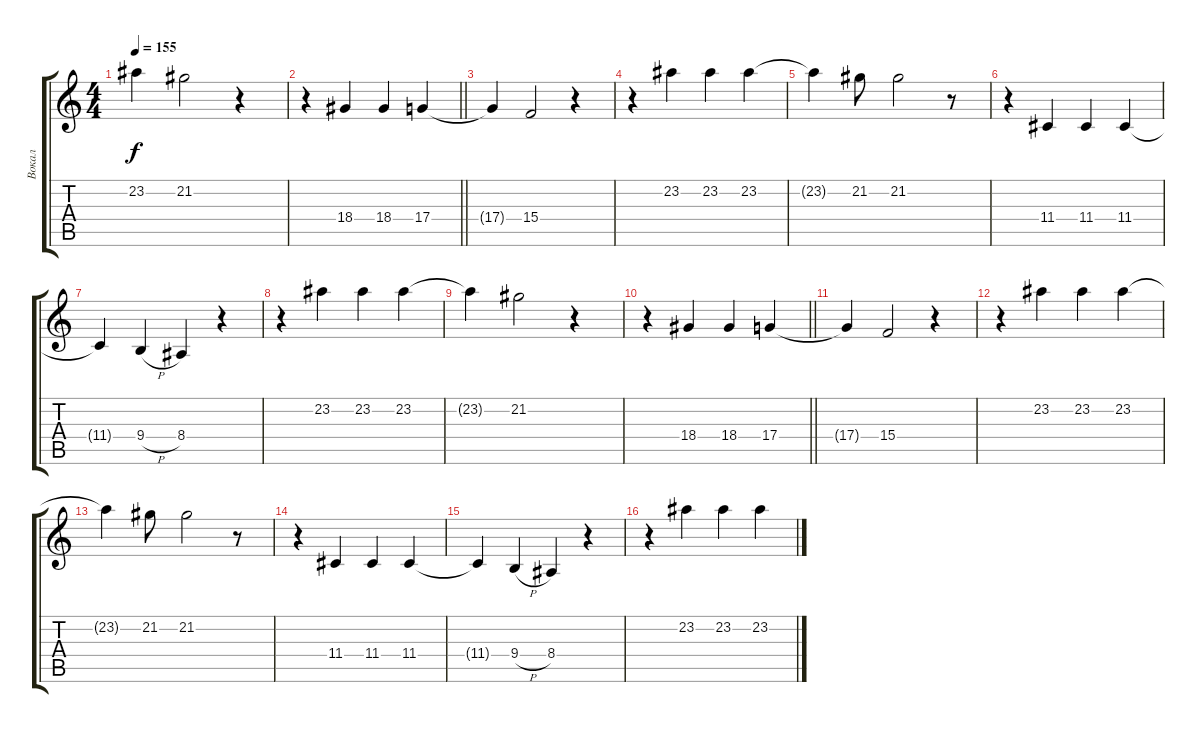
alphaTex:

\track ("Вокал" "Вокал") {instrument tremolostrings}
\staff {score tabs}
\tuning (E4 B3 G3 D3 A2 E2) {hide}
\ts (4 4)
\tempo 155
\clef g2
\ks c
23.2{t}.4{dy f} 21.2.2 r.4 |
\barLineRight lightlight
r.4{volume 16} 18.4.4 18.4.4 17.4.4 |
17.4{t}.4 15.4.2 r.4 |
r.4 23.2.4{volume 13} 23.2.4 23.2.4 |
23.2{t}.4 21.2.8 21.2.2 r.8 |
r.4 11.4.4 11.4.4 11.4.4 |
11.4{t}.4 9.4{h}.4 8.4.4 r.4 |
r.4 23.2.4 23.2.4 23.2.4 |
23.2{t}.4 21.2.2 r.4 |
\barLineRight lightlight
r.4{volume 16} 18.4.4 18.4.4 17.4.4 |
17.4{t}.4 15.4.2 r.4 |
r.4 23.2.4{volume 13} 23.2.4 23.2.4 |
23.2{t}.4 21.2.8 21.2.2 r.8 |
r.4 11.4.4 11.4.4 11.4.4 |
11.4{t}.4 9.4{h}.4 8.4.4 r.4 |
r.4 23.2.4 23.2.4 23.2.4
